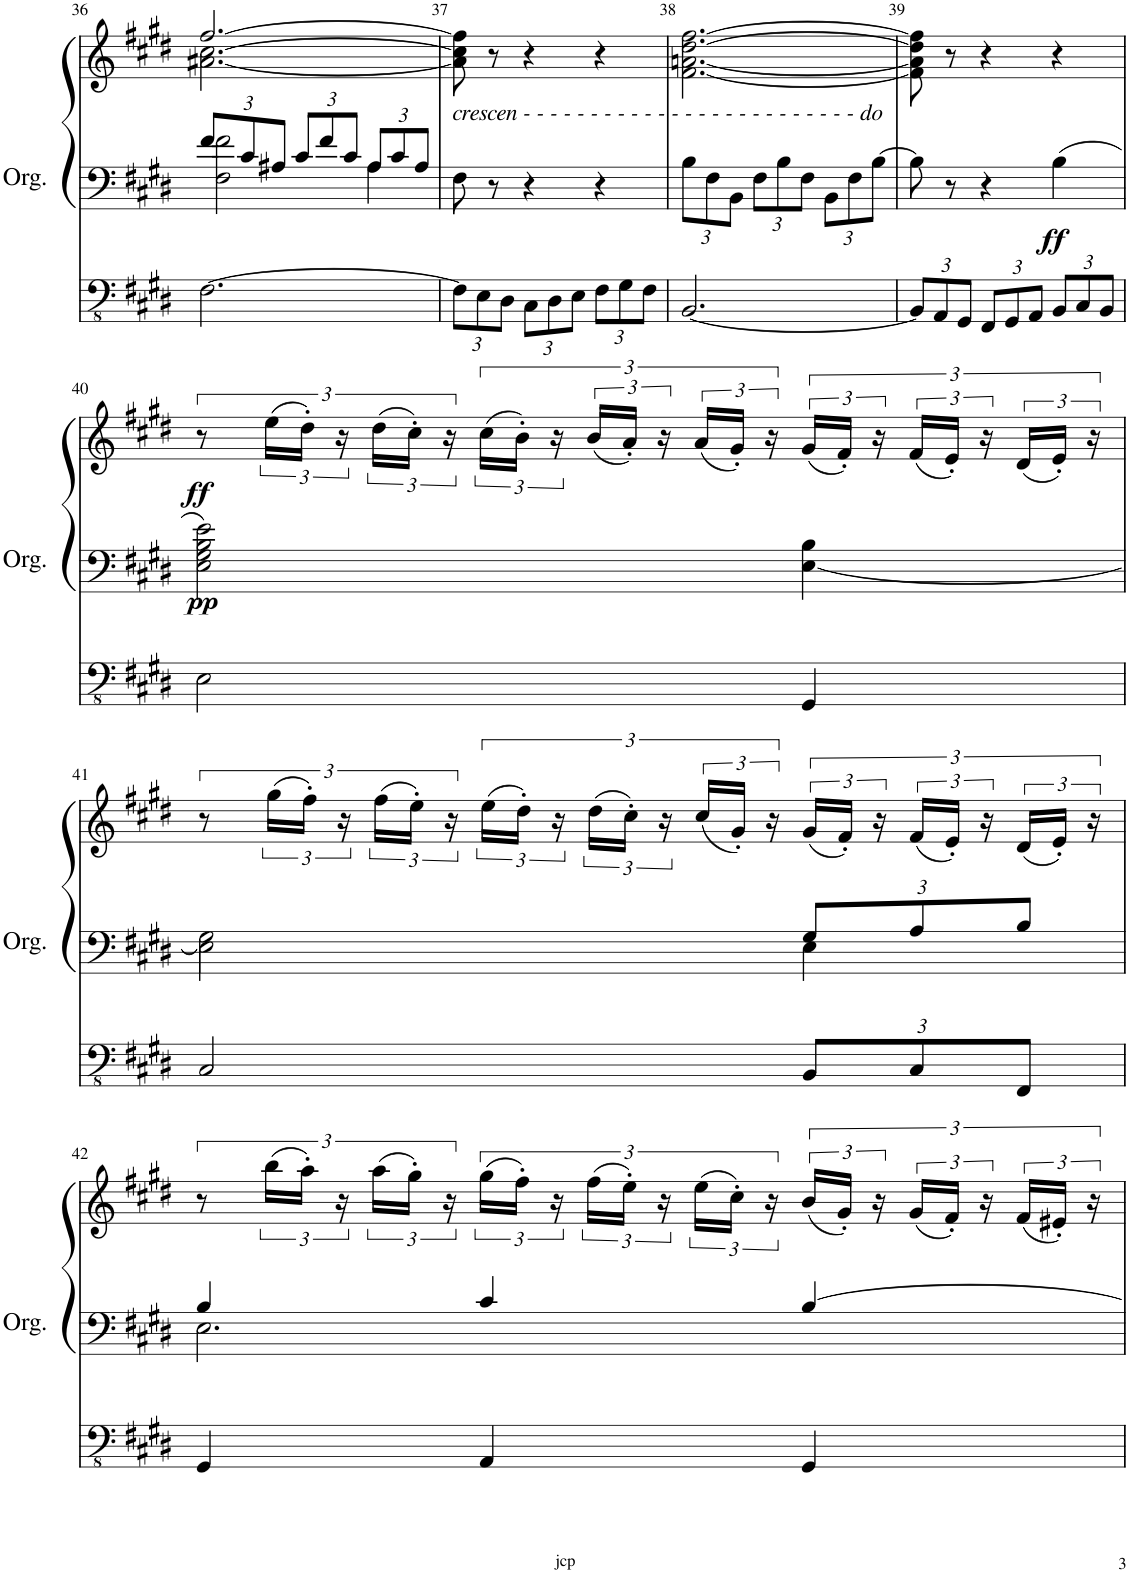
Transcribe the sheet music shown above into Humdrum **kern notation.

**kern	**kern	**kern	**dynam
*part1	*part1	*part1	*part1
*staff3	*staff2	*staff1	*staff1/2/3
*I"Orgue à tuyaux	*	*	*
*I'Org.	*	*	*
!!LO:PB:g=z
*clefFv4	*clefF4	*clefG2	*
*k[f#c#g#d#]	*k[f#c#g#d#]	*k[f#c#g#d#]	*
*M3/4	*M3/4	*M3/4	*
*	*Xbrackettup	*	*
=36	=36	=36	=36
*	*^	*^	*
[2.FF#\	12f#/L	2F#\ 2f#\	[2.ff#/	[2.a#X\ [>2.cc#\	.
.	12c#/	.	.	.	.
.	12A#X/J	.	.	.	.
.	12c#/L	.	.	.	.
.	12f#/	.	.	.	.
.	12c#/J	.	.	.	.
.	12A#/L	4A#\	.	.	.
.	12c#/	.	.	.	.
.	12A#/J	.	.	.	.
*	*v	*v	*	*	*
*	*	*v	*v	*
=37	=37	=37	=37
*Xbrackettup	*	*	*
!	!	!LO:TX:b:i:t=crescen - - - - - - - - - - - - - - - - - - - - - - - - - do	!
12FF#\L]	8F#\	8a#\] 8cc#\] 8ff#\]	.
12EE\	.	.	.
.	8r	8r	.
12DD#\J	.	.	.
12CC#\L	4r	4r	.
12DD#\	.	.	.
12EE\J	.	.	.
12FF#\L	4r	4r	.
12GG#\	.	.	.
12FF#\J	.	.	.
=38	=38	=38	=38
[2.BBB/	12B\L	[2.f#\ [2.an\ [2.dd#\ [2.ff#\	.
.	12F#\	.	.
.	12BB\J	.	.
.	12F#\L	.	.
.	12B\	.	.
.	12F#\J	.	.
.	12BB\L	.	.
.	12F#\	.	.
.	[12B\J	.	.
=39	=39	=39	=39
12BBB/L]	8B\]	8f#\] 8a\] 8dd#\] 8ff#\]	.
12AAA/	.	.	.
.	8r	8r	.
12GGG#/J	.	.	.
12FFF#/L	4r	4r	.
12GGG#/	.	.	.
12AAA/J	.	.	.
!	!	!	!LO:DY:b=2
12BBB/L	4B\	4r	ff
12CC#/	.	.	.
12BBB/J	.	.	.
!!LO:LB:g=z
=40	=40	=40	=40
!	!	!	!LO:DY:b=2
!	!	!	!LO:DY:n=1:b
2EE\	2E\ 2G#\ 2B\ 2e\	12r	pp ff
.	.	(36ee\LL	.
.	.	36dd#'\JJ)	.
.	.	36r	.
.	.	(36dd#\LL	.
.	.	36cc#'\JJ)	.
.	.	36r	.
.	.	(36cc#\LL	.
.	.	36b'\JJ)	.
.	.	36r	.
.	.	(36b/LL	.
.	.	36a'/JJ)	.
.	.	36r	.
.	.	(36a/LL	.
.	.	36g#'/JJ)	.
.	.	36r	.
4GGG#/	[4E\ 4B\	(36g#/LL	.
.	.	36f#'/JJ)	.
.	.	36r	.
.	.	(36f#/LL	.
.	.	36e'/JJ)	.
.	.	36r	.
.	.	(36d#/LL	.
.	.	36e'/JJ)	.
.	.	36r	.
!!LO:LB:g=z
=41	=41	=41	=41
*	*^	*	*
2CC#/	2G#\	2E\]	12r	.
.	.	.	(36gg#\LL	.
.	.	.	36ff#'\JJ)	.
.	.	.	36r	.
.	.	.	(36ff#\LL	.
.	.	.	36ee'\JJ)	.
.	.	.	36r	.
.	.	.	(36ee\LL	.
.	.	.	36dd#'\JJ)	.
.	.	.	36r	.
.	.	.	(36dd#\LL	.
.	.	.	36cc#'\JJ)	.
.	.	.	36r	.
.	.	.	(36cc#/LL	.
.	.	.	36g#'/JJ)	.
.	.	.	36r	.
12BBB/L	12G#/L	4E\	(36g#/LL	.
.	.	.	36f#'/JJ)	.
.	.	.	36r	.
12CC#/	12A/	.	(36f#/LL	.
.	.	.	36e'/JJ)	.
.	.	.	36r	.
12FFF#/J	12B/J	.	(36d#/LL	.
.	.	.	36e'/JJ)	.
.	.	.	36r	.
!!LO:LB:g=z
=42	=42	=42	=42	=42
4GGG#/	4B/	2.E\	12r	.
.	.	.	(36bb\LL	.
.	.	.	36aa'\JJ)	.
.	.	.	36r	.
.	.	.	(36aa\LL	.
.	.	.	36gg#'\JJ)	.
.	.	.	36r	.
4AAA/	4c#/	.	(36gg#\LL	.
.	.	.	36ff#'\JJ)	.
.	.	.	36r	.
.	.	.	(36ff#\LL	.
.	.	.	36ee'\JJ)	.
.	.	.	36r	.
.	.	.	(36ee\LL	.
.	.	.	36cc#'\JJ)	.
.	.	.	36r	.
4GGG#/	[4B/	.	(36b/LL	.
.	.	.	36g#'/JJ)	.
.	.	.	36r	.
.	.	.	(36g#/LL	.
.	.	.	36f#'/JJ)	.
.	.	.	36r	.
.	.	.	(36f#/LL	.
.	.	.	36e#X'/JJ)	.
.	.	.	36r	.
*	*v	*v	*	*
=	=	=	=
*-	*-	*-	*-
